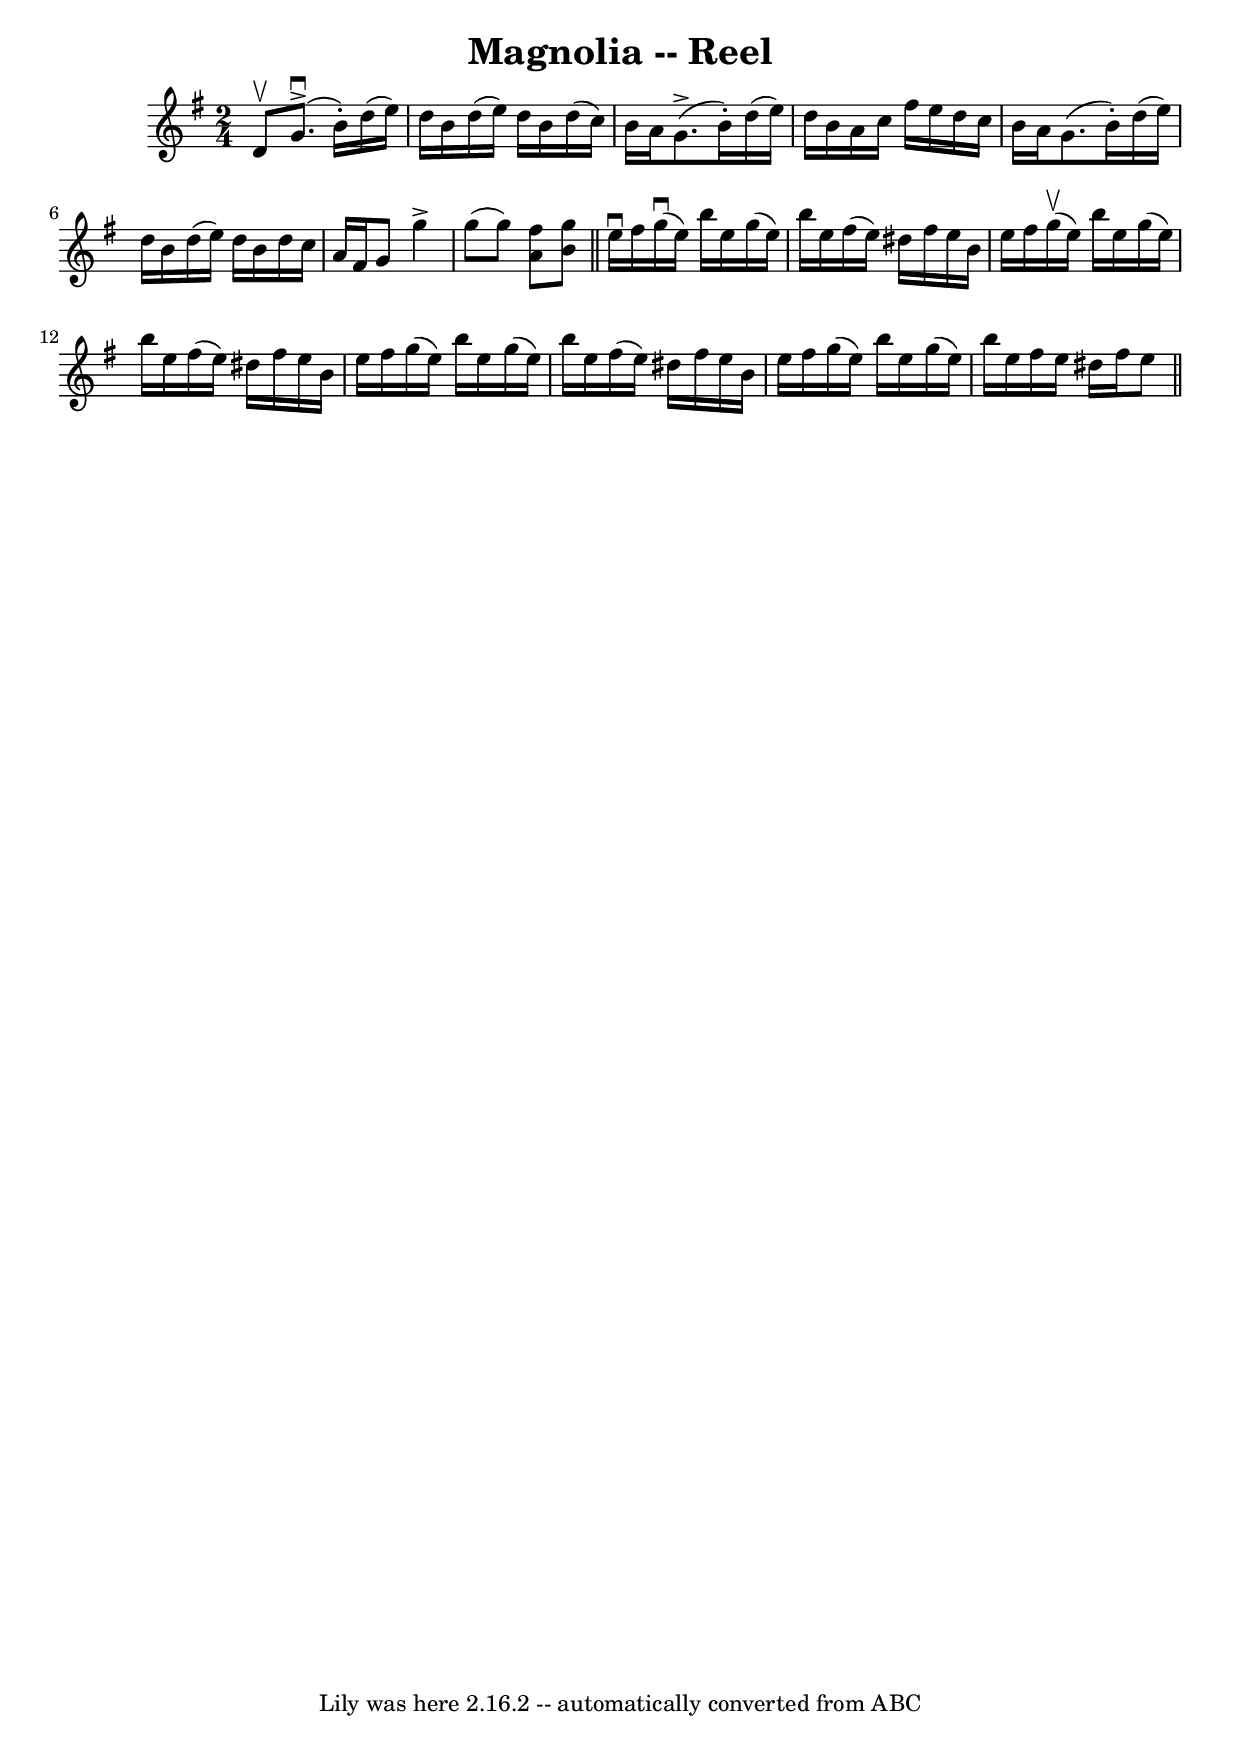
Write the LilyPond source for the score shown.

\version "2.16.2"
\include "Mammoth.ily"
\header {
  %% book = "Ryans Mammoth Collection"
  crossRefNumber = "1"
  footnotes = "\\\\251\\\\Contributed by Ray Davies ray:davies99.freeserve.co.uk"
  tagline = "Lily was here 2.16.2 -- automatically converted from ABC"
  title = "Magnolia -- Reel"

}
voicedefault =  {


  \time 2/4 
  \key g \major
  d'8^\upbow |
  g'8.^\downbow^\accent(
  b'16-.) d''16 (e''16) d''16 b'16    |
  d''16 (e''16) d''16 b'16 d''16 (c''16) b'16 a'16    |
  g'8.^\accent(b'16-.) d''16 (e''16) d''16 b'16    |
  a'16 
  c''16 fis''16 e''16 d''16 c''16 b'16 a'16    |
  
  g'8. (b'16-.) d''16 (e''16) d''16 b'16    |
  d''16 (
  e''16) d''16 b'16 d''16 c''16 a'16 fis'16    |
  
  g'8 g''4^\accent g''8 (|
  g''8) << a'8 fis''8   >> <<  
    b'8 g''8   >>   \bar "||" e''16^\downbow fis''16  |
  g''16^\downbow(e''16) b''16 e''16 g''16 (e''16) b''16 e''16  |
  fis''16 (e''16) dis''16 fis''16 e''16 b'16    
  e''16 fis''16    |
  g''16^\upbow(e''16) b''16 e''16    
  g''16 (e''16) b''16 e''16    |
  fis''16 (e''16)   
  dis''16 fis''16 e''16 b'16 e''16 fis''16  |
  g''16 (
  e''16) b''16 e''16 g''16 (e''16) b''16 e''16    |
  
  fis''16 (e''16) dis''16 fis''16 e''16 b'16 e''16    
  fis''16    |
  g''16 (e''16) b''16 e''16 g''16 (e''16) b''16 e''16    |
  fis''16 e''16 dis''16 fis''16    
  e''8    \bar "||"   

}

\score{
  <<

    \context Staff="default"
    {
      \voicedefault 
      
    }

  >>
  \layout {
    
  }
  \midi {
  }

}
